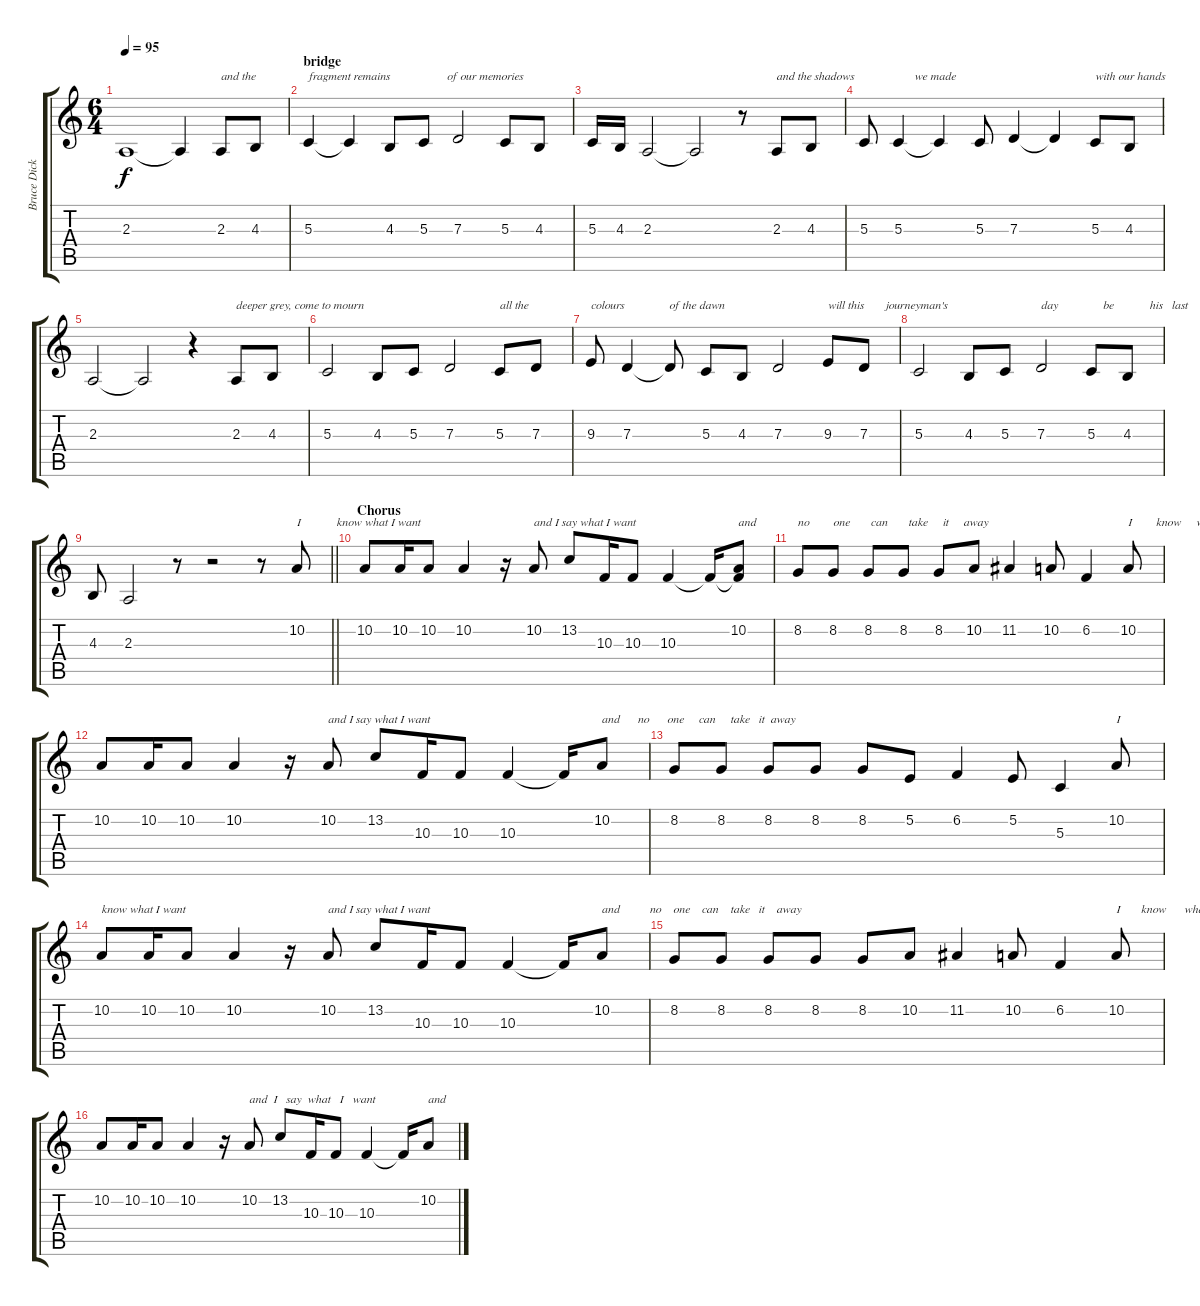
\track ("Bruce Dickinson" "Bruce Dick") {instrument clarinet}
\staff {score tabs}
\tuning (E4 B3 G3 D3 A2 E2) {hide}
\ts (6 4)
\tempo 95
\clef g2
\ks c
2.3.1{dy f} 2.3{t}.4 2.3.8{txt "and the "} 4.3.8 |
\section ("" "bridge")
5.3.4{txt "fragment remains                   of our memories"} 5.3{t}.4 4.3.8 5.3.8 7.3.2 5.3.8 4.3.8 |
5.3.16 4.3.16 2.3.2 2.3{t}.2 r.8 2.3.8{txt "and the shadows                    we made"} 4.3.8 |
5.3.8 5.3.4 5.3{t}.4 5.3.8 7.3.4 7.3{t}.4 5.3.8{txt "with our hands"} 4.3.8 |
2.3.2 2.3{t}.2 r.4 2.3.8{txt "deeper grey, come to mourn"} 4.3.8 |
5.3.2 4.3.8 5.3.8 7.3.2 5.3.8{txt "all the"} 7.3.8 |
9.3.8{txt "colours               of the dawn"} 7.3.4 7.3{t}.8 5.3.8 4.3.8 7.3.2 9.3.8{txt "will this       journeyman's       "} 7.3.8 |
5.3.2 4.3.8 5.3.8 7.3.2{txt "day               be            his   last"} 5.3.8 4.3.8 |
\barLineRight lightlight
4.3.8 2.3.2 r.8 r.2 r.8 10.2.8{txt "I            know what I want"} |
\section ("" "Chorus")
10.2.8 10.2.16 10.2.8 10.2.4 r.16 10.2.8{txt "and I say what I want"} 13.2.8 10.3.16 10.3.8 10.3.4 10.3{t}.16 (10.2 10.3{t}).8{txt "and"} |
8.2.8{txt "no        one       can       take     it     away"} 8.2.8 8.2.8 8.2.8 8.2.8 10.2.8 11.2.4 10.2.8 6.2.4 10.2.8{txt "I        know     what     I   want"} |
10.2.8 10.2.16 10.2.8 10.2.4 r.16 10.2.8{txt "and I say what I want"} 13.2.8 10.3.16 10.3.8 10.3.4 10.3{t}.16 10.2.8{txt "and      no      one     can     take   it  away"} |
8.2.8 8.2.8 8.2.8 8.2.8 8.2.8 5.2.8 6.2.4 5.2.8 5.3.4 10.2.8{txt "I"} |
10.2.8{txt "know what I want"} 10.2.16 10.2.8 10.2.4 r.16 10.2.8{txt "and I say what I want"} 13.2.8 10.3.16 10.3.8 10.3.4 10.3{t}.16 10.2.8{txt "and          no    one    can    take   it    away"} |
8.2.8 8.2.8 8.2.8 8.2.8 8.2.8 10.2.8 11.2.4 10.2.8 6.2.4 10.2.8{txt "I       know      what    I     want"} |
10.2.8 10.2.16 10.2.8 10.2.4 r.16 10.2.8{txt "and  I   say  what   I   want "} 13.2.8 10.3.16 10.3.8 10.3.4 10.3{t}.16 10.2.8{txt "and"}
